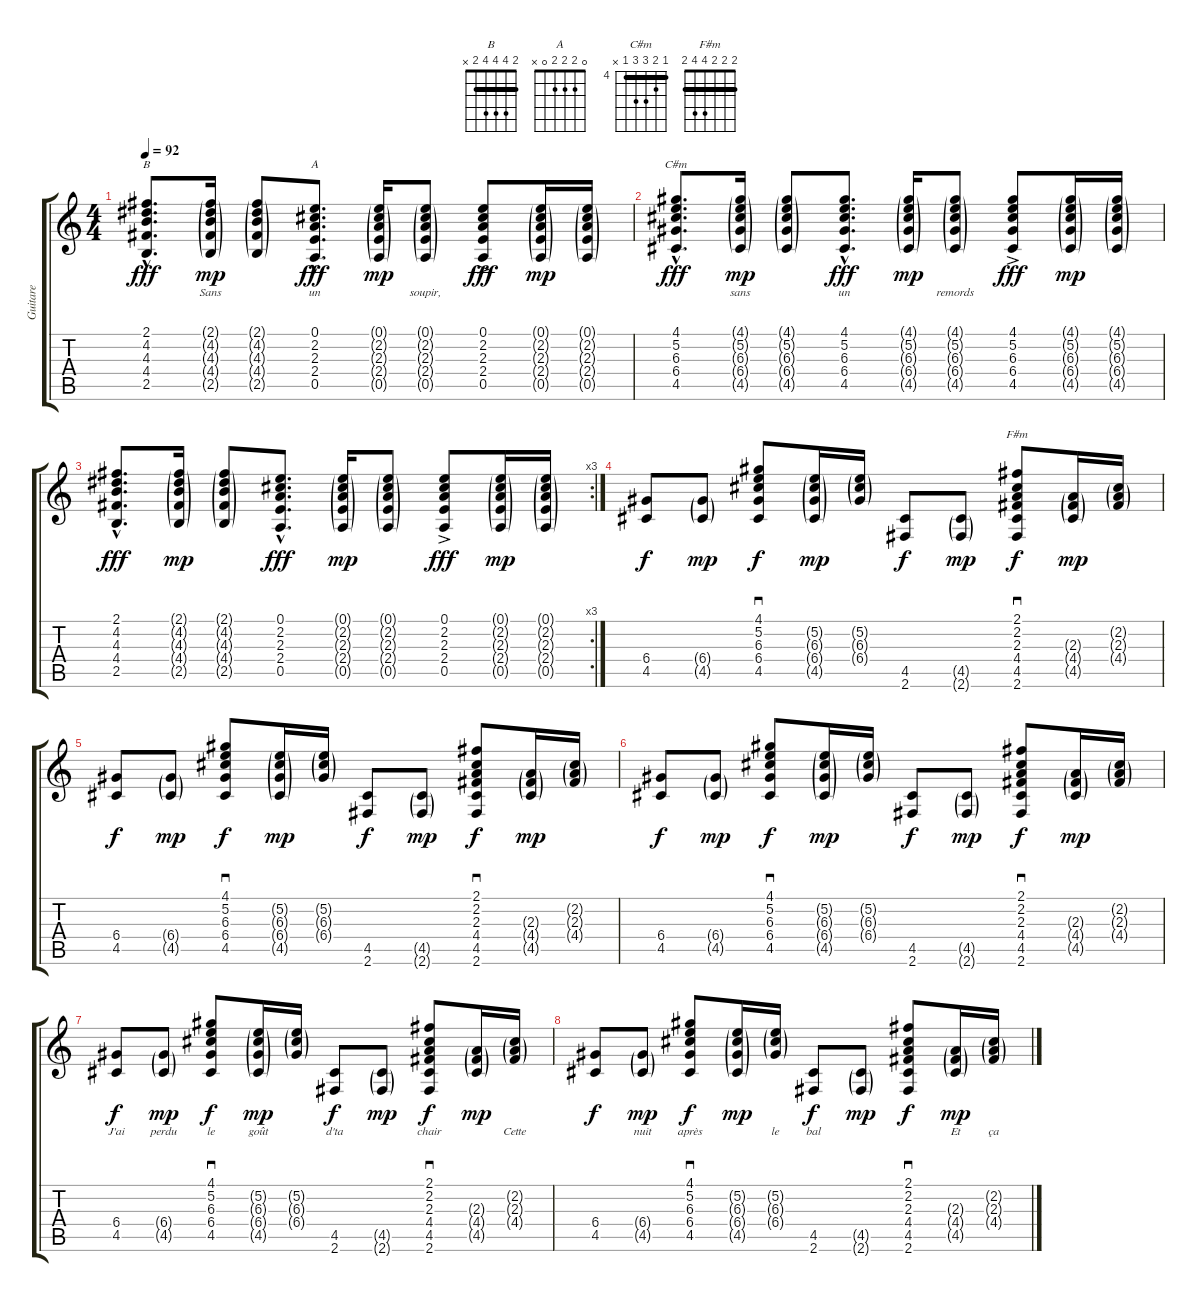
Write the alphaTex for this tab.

\track ("Guitare" "Guitare") {instrument acousticguitarnylon}
\staff {score tabs}
\tuning (E4 B3 G3 D3 A2 E2) {hide}
\chord ("B" 2 4 4 4 2 x) {barre 2}
\chord ("A" 0 2 2 2 0 x)
\chord ("C#m" 4 5 6 6 4 x) {firstfret 4 barre 4}
\chord ("F#m" 2 2 2 4 4 2) {barre 2}
\ts (4 4)
\tempo 92
\clef g2
\ks c
(2.1{hac} 4.2{hac} 4.3{hac} 4.4{hac} 2.5{hac}).8{d ch "B" lyrics (0 "") lyrics (1 "") lyrics (2 "") lyrics (3 "") lyrics (4 "") dy fff} (2.1{g} 4.2{g} 4.3{g} 4.4{g} 2.5{g}).16{lyrics (0 "Sans") lyrics (1 "") lyrics (2 "") lyrics (3 "") lyrics (4 "") dy mp} (2.1{g} 4.2{g} 4.3{g} 4.4{g} 2.5{g}).8{lyrics (0 "") lyrics (1 "") lyrics (2 "") lyrics (3 "") lyrics (4 "")} (0.1{hac} 2.2{hac} 2.3{hac} 2.4{hac} 0.5{hac}).8{d ch "A" lyrics (0 "un") lyrics (1 "") lyrics (2 "") lyrics (3 "") lyrics (4 "") dy fff} (0.1{g} 2.2{g} 2.3{g} 2.4{g} 0.5{g}).16{lyrics (0 "") lyrics (1 "") lyrics (2 "") lyrics (3 "") lyrics (4 "") dy mp} (0.1{g} 2.2{g} 2.3{g} 2.4{g} 0.5{g}).8{lyrics (0 "soupir,") lyrics (1 "") lyrics (2 "") lyrics (3 "") lyrics (4 "")} (0.1{ac} 2.2 2.3 2.4 0.5).8{lyrics (0 "") lyrics (1 "") lyrics (2 "") lyrics (3 "") lyrics (4 "") dy fff} (0.1{g} 2.2{g} 2.3{g} 2.4{g} 0.5{g}).16{lyrics (0 "") lyrics (1 "") lyrics (2 "") lyrics (3 "") lyrics (4 "") dy mp} (0.1{g} 2.2{g} 2.3{g} 2.4{g} 0.5{g}).16{lyrics (0 "") lyrics (1 "") lyrics (2 "") lyrics (3 "") lyrics (4 "")} |
(4.1{hac} 5.2{hac} 6.3{hac} 6.4{hac} 4.5{hac}).8{d ch "C#m" lyrics (0 "") lyrics (1 "") lyrics (2 "") lyrics (3 "") lyrics (4 "") dy fff} (4.1{g} 5.2{g} 6.3{g} 6.4{g} 4.5{g}).16{lyrics (0 "sans") lyrics (1 "") lyrics (2 "") lyrics (3 "") lyrics (4 "") dy mp} (4.1{g} 5.2{g} 6.3{g} 6.4{g} 4.5{g}).8{lyrics (0 "") lyrics (1 "") lyrics (2 "") lyrics (3 "") lyrics (4 "")} (4.1{hac} 5.2{hac} 6.3{hac} 6.4{hac} 4.5{hac}).8{d lyrics (0 "un") lyrics (1 "") lyrics (2 "") lyrics (3 "") lyrics (4 "") dy fff} (4.1{g} 5.2{g} 6.3{g} 6.4{g} 4.5{g}).16{lyrics (0 "") lyrics (1 "") lyrics (2 "") lyrics (3 "") lyrics (4 "") dy mp} (4.1{g} 5.2{g} 6.3{g} 6.4{g} 4.5{g}).8{lyrics (0 "remords") lyrics (1 "") lyrics (2 "") lyrics (3 "") lyrics (4 "")} (4.1{ac} 5.2 6.3 6.4 4.5).8{lyrics (0 "") lyrics (1 "") lyrics (2 "") lyrics (3 "") lyrics (4 "") dy fff} (4.1{g} 5.2{g} 6.3{g} 6.4{g} 4.5{g}).16{lyrics (0 "") lyrics (1 "") lyrics (2 "") lyrics (3 "") lyrics (4 "") dy mp} (4.1{g} 5.2{g} 6.3{g} 6.4{g} 4.5{g}).16{lyrics (0 "") lyrics (1 "") lyrics (2 "") lyrics (3 "") lyrics (4 "")} |
\rc 3
(2.1{hac} 4.2{hac} 4.3{hac} 4.4{hac} 2.5{hac}).8{d lyrics (0 "") lyrics (1 "") lyrics (2 "") lyrics (3 "") lyrics (4 "") dy fff} (2.1{g} 4.2{g} 4.3{g} 4.4{g} 2.5{g}).16{lyrics (0 "") lyrics (1 "") lyrics (2 "") lyrics (3 "") lyrics (4 "") dy mp} (2.1{g} 4.2{g} 4.3{g} 4.4{g} 2.5{g}).8{lyrics (0 "") lyrics (1 "") lyrics (2 "") lyrics (3 "") lyrics (4 "")} (0.1{hac} 2.2{hac} 2.3{hac} 2.4{hac} 0.5{hac}).8{d lyrics (0 "") lyrics (1 "") lyrics (2 "") lyrics (3 "") lyrics (4 "") dy fff} (0.1{g} 2.2{g} 2.3{g} 2.4{g} 0.5{g}).16{lyrics (0 "") lyrics (1 "") lyrics (2 "") lyrics (3 "") lyrics (4 "") dy mp} (0.1{g} 2.2{g} 2.3{g} 2.4{g} 0.5{g}).8{lyrics (0 "") lyrics (1 "") lyrics (2 "") lyrics (3 "") lyrics (4 "")} (0.1{ac} 2.2 2.3 2.4 0.5).8{lyrics (0 "") lyrics (1 "") lyrics (2 "") lyrics (3 "") lyrics (4 "") dy fff} (0.1{g} 2.2{g} 2.3{g} 2.4{g} 0.5{g}).16{lyrics (0 "") lyrics (1 "") lyrics (2 "") lyrics (3 "") lyrics (4 "") dy mp} (0.1{g} 2.2{g} 2.3{g} 2.4{g} 0.5{g}).16{lyrics (0 "") lyrics (1 "") lyrics (2 "") lyrics (3 "") lyrics (4 "")} |
(6.4 4.5).8{lyrics (0 "") lyrics (1 "") lyrics (2 "") lyrics (3 "") lyrics (4 "") dy f} (6.4{g} 4.5{g}).8{lyrics (0 "") lyrics (1 "") lyrics (2 "") lyrics (3 "") lyrics (4 "") dy mp} (4.1 5.2 6.3 6.4 4.5).8{sd lyrics (0 "") lyrics (1 "") lyrics (2 "") lyrics (3 "") lyrics (4 "") dy f} (5.2{g} 6.3{g} 6.4{g} 4.5{g}).16{lyrics (0 "") lyrics (1 "") lyrics (2 "") lyrics (3 "") lyrics (4 "") dy mp} (5.2{g} 6.3{g} 6.4{g}).16{lyrics (0 "") lyrics (1 "") lyrics (2 "") lyrics (3 "") lyrics (4 "")} (4.5 2.6).8{lyrics (0 "") lyrics (1 "") lyrics (2 "") lyrics (3 "") lyrics (4 "") dy f} (4.5{g} 2.6{g}).8{lyrics (0 "") lyrics (1 "") lyrics (2 "") lyrics (3 "") lyrics (4 "") dy mp} (2.1 2.2 2.3 4.4 4.5 2.6).8{sd ch "F#m" lyrics (0 "") lyrics (1 "") lyrics (2 "") lyrics (3 "") lyrics (4 "") dy f} (2.3{g} 4.4{g} 4.5{g}).16{lyrics (0 "") lyrics (1 "") lyrics (2 "") lyrics (3 "") lyrics (4 "") dy mp} (2.2{g} 2.3{g} 4.4{g}).16{lyrics (0 "") lyrics (1 "") lyrics (2 "") lyrics (3 "") lyrics (4 "")} |
(6.4 4.5).8{lyrics (0 "") lyrics (1 "") lyrics (2 "") lyrics (3 "") lyrics (4 "") dy f} (6.4{g} 4.5{g}).8{lyrics (0 "") lyrics (1 "") lyrics (2 "") lyrics (3 "") lyrics (4 "") dy mp} (4.1 5.2 6.3 6.4 4.5).8{sd lyrics (0 "") lyrics (1 "") lyrics (2 "") lyrics (3 "") lyrics (4 "") dy f} (5.2{g} 6.3{g} 6.4{g} 4.5{g}).16{lyrics (0 "") lyrics (1 "") lyrics (2 "") lyrics (3 "") lyrics (4 "") dy mp} (5.2{g} 6.3{g} 6.4{g}).16{lyrics (0 "") lyrics (1 "") lyrics (2 "") lyrics (3 "") lyrics (4 "")} (4.5 2.6).8{lyrics (0 "") lyrics (1 "") lyrics (2 "") lyrics (3 "") lyrics (4 "") dy f} (4.5{g} 2.6{g}).8{lyrics (0 "") lyrics (1 "") lyrics (2 "") lyrics (3 "") lyrics (4 "") dy mp} (2.1 2.2 2.3 4.4 4.5 2.6).8{sd lyrics (0 "") lyrics (1 "") lyrics (2 "") lyrics (3 "") lyrics (4 "") dy f} (2.3{g} 4.4{g} 4.5{g}).16{lyrics (0 "") lyrics (1 "") lyrics (2 "") lyrics (3 "") lyrics (4 "") dy mp} (2.2{g} 2.3{g} 4.4{g}).16{lyrics (0 "") lyrics (1 "") lyrics (2 "") lyrics (3 "") lyrics (4 "")} |
(6.4 4.5).8{lyrics (0 "") lyrics (1 "") lyrics (2 "") lyrics (3 "") lyrics (4 "") dy f} (6.4{g} 4.5{g}).8{lyrics (0 "") lyrics (1 "") lyrics (2 "") lyrics (3 "") lyrics (4 "") dy mp} (4.1 5.2 6.3 6.4 4.5).8{sd lyrics (0 "") lyrics (1 "") lyrics (2 "") lyrics (3 "") lyrics (4 "") dy f} (5.2{g} 6.3{g} 6.4{g} 4.5{g}).16{lyrics (0 "") lyrics (1 "") lyrics (2 "") lyrics (3 "") lyrics (4 "") dy mp} (5.2{g} 6.3{g} 6.4{g}).16{lyrics (0 "") lyrics (1 "") lyrics (2 "") lyrics (3 "") lyrics (4 "")} (4.5 2.6).8{lyrics (0 "") lyrics (1 "") lyrics (2 "") lyrics (3 "") lyrics (4 "") dy f} (4.5{g} 2.6{g}).8{lyrics (0 "") lyrics (1 "") lyrics (2 "") lyrics (3 "") lyrics (4 "") dy mp} (2.1 2.2 2.3 4.4 4.5 2.6).8{sd lyrics (0 "") lyrics (1 "") lyrics (2 "") lyrics (3 "") lyrics (4 "") dy f} (2.3{g} 4.4{g} 4.5{g}).16{lyrics (0 "") lyrics (1 "") lyrics (2 "") lyrics (3 "") lyrics (4 "") dy mp} (2.2{g} 2.3{g} 4.4{g}).16{lyrics (0 "") lyrics (1 "") lyrics (2 "") lyrics (3 "") lyrics (4 "")} |
(6.4 4.5).8{lyrics (0 "J'ai") lyrics (1 "") lyrics (2 "") lyrics (3 "") lyrics (4 "") dy f} (6.4{g} 4.5{g}).8{lyrics (0 "perdu") lyrics (1 "") lyrics (2 "") lyrics (3 "") lyrics (4 "") dy mp} (4.1 5.2 6.3 6.4 4.5).8{sd lyrics (0 "le") lyrics (1 "") lyrics (2 "") lyrics (3 "") lyrics (4 "") dy f} (5.2{g} 6.3{g} 6.4{g} 4.5{g}).16{lyrics (0 "goût") lyrics (1 "") lyrics (2 "") lyrics (3 "") lyrics (4 "") dy mp} (5.2{g} 6.3{g} 6.4{g}).16{lyrics (0 "") lyrics (1 "") lyrics (2 "") lyrics (3 "") lyrics (4 "")} (4.5 2.6).8{lyrics (0 "d'ta") lyrics (1 "") lyrics (2 "") lyrics (3 "") lyrics (4 "") dy f} (4.5{g} 2.6{g}).8{lyrics (0 "") lyrics (1 "") lyrics (2 "") lyrics (3 "") lyrics (4 "") dy mp} (2.1 2.2 2.3 4.4 4.5 2.6).8{sd lyrics (0 "chair") lyrics (1 "") lyrics (2 "") lyrics (3 "") lyrics (4 "") dy f} (2.3{g} 4.4{g} 4.5{g}).16{lyrics (0 "") lyrics (1 "") lyrics (2 "") lyrics (3 "") lyrics (4 "") dy mp} (2.2{g} 2.3{g} 4.4{g}).16{lyrics (0 "Cette") lyrics (1 "") lyrics (2 "") lyrics (3 "") lyrics (4 "")} |
(6.4 4.5).8{lyrics (0 "") lyrics (1 "") lyrics (2 "") lyrics (3 "") lyrics (4 "") dy f} (6.4{g} 4.5{g}).8{lyrics (0 "nuit") lyrics (1 "") lyrics (2 "") lyrics (3 "") lyrics (4 "") dy mp} (4.1 5.2 6.3 6.4 4.5).8{sd lyrics (0 "après") lyrics (1 "") lyrics (2 "") lyrics (3 "") lyrics (4 "") dy f} (5.2{g} 6.3{g} 6.4{g} 4.5{g}).16{lyrics (0 "") lyrics (1 "") lyrics (2 "") lyrics (3 "") lyrics (4 "") dy mp} (5.2{g} 6.3{g} 6.4{g}).16{lyrics (0 "le") lyrics (1 "") lyrics (2 "") lyrics (3 "") lyrics (4 "")} (4.5 2.6).8{lyrics (0 "bal") lyrics (1 "") lyrics (2 "") lyrics (3 "") lyrics (4 "") dy f} (4.5{g} 2.6{g}).8{lyrics (0 "") lyrics (1 "") lyrics (2 "") lyrics (3 "") lyrics (4 "") dy mp} (2.1 2.2 2.3 4.4 4.5 2.6).8{sd lyrics (0 "") lyrics (1 "") lyrics (2 "") lyrics (3 "") lyrics (4 "") dy f} (2.3{g} 4.4{g} 4.5{g}).16{lyrics (0 "Et") lyrics (1 "") lyrics (2 "") lyrics (3 "") lyrics (4 "") dy mp} (2.2{g} 2.3{g} 4.4{g}).16{lyrics (0 "ça") lyrics (1 "") lyrics (2 "") lyrics (3 "") lyrics (4 "")}
